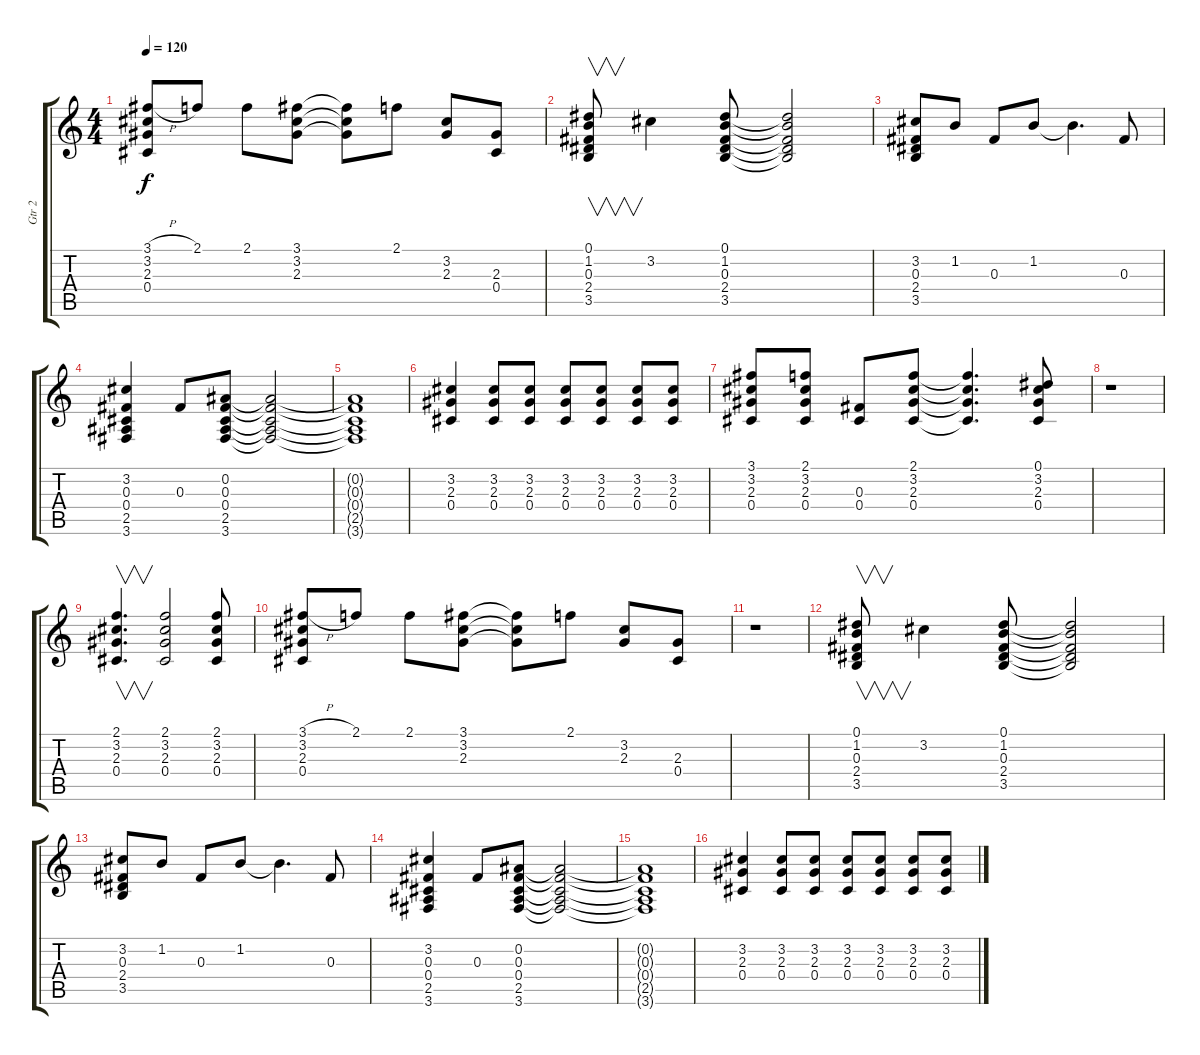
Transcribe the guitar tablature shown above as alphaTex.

\track ("Gtr 2" "Gtr 2") {instrument acousticguitarsteel}
\staff {score tabs}
\tuning (Eb4 Bb3 Gb3 Db3 Ab2 Eb2) {hide}
\ts (4 4)
\tempo 120
\clef g2
\ks c
(3.1{h} 3.2 2.3 0.4).8{dy f} 2.1.8 2.1.8 (3.1 3.2 2.3).8 (3.1{t} 3.2{t} 2.3{t}).8 2.1.8 (3.2 2.3).8 (2.3 0.4).8 |
(0.1 1.2 0.3 2.4 3.5).8{v} 3.2.4 (0.1 1.2 0.3 2.4 3.5).8 (0.1{t} 1.2{t} 0.3{t} 2.4{t} 3.5{t}).2 |
(3.2 0.3 2.4 3.5).8 1.2.8 0.3.8 1.2.8 1.2{t}.4{d} 0.3.8 |
(3.2 0.3 0.4 2.5 3.6).4 0.3.8 (0.2 0.3 0.4 2.5 3.6).8 (0.2{t} 0.3{t} 0.4{t} 2.5{t} 3.6{t}).2 |
(0.2{t} 0.3{t} 0.4{t} 2.5{t} 3.6{t}).1 |
(3.2 2.3 0.4).4 (3.2 2.3 0.4).8 (3.2 2.3 0.4).8 (3.2 2.3 0.4).8 (3.2 2.3 0.4).8 (3.2 2.3 0.4).8 (3.2 2.3 0.4).8 |
(3.1 3.2 2.3 0.4).8 (2.1 3.2 2.3 0.4).8 (0.3 0.4).8 (2.1 3.2 2.3 0.4).8 (2.1{t} 3.2{t} 2.3{t} 0.4{t}).4{d} (0.1 3.2 2.3 0.4).8 |
r.1 |
(2.1 3.2 2.3 0.4).4{v d} (2.1 3.2 2.3 0.4).2 (2.1 3.2 2.3 0.4).8 |
(3.1{h} 3.2 2.3 0.4).8 2.1.8 2.1.8 (3.1 3.2 2.3).8 (3.1{t} 3.2{t} 2.3{t}).8 2.1.8 (3.2 2.3).8 (2.3 0.4).8 |
r.1 |
(0.1 1.2 0.3 2.4 3.5).8{v} 3.2.4 (0.1 1.2 0.3 2.4 3.5).8 (0.1{t} 1.2{t} 0.3{t} 2.4{t} 3.5{t}).2 |
(3.2 0.3 2.4 3.5).8 1.2.8 0.3.8 1.2.8 1.2{t}.4{d} 0.3.8 |
(3.2 0.3 0.4 2.5 3.6).4 0.3.8 (0.2 0.3 0.4 2.5 3.6).8 (0.2{t} 0.3{t} 0.4{t} 2.5{t} 3.6{t}).2 |
(0.2{t} 0.3{t} 0.4{t} 2.5{t} 3.6{t}).1 |
(3.2 2.3 0.4).4 (3.2 2.3 0.4).8 (3.2 2.3 0.4).8 (3.2 2.3 0.4).8 (3.2 2.3 0.4).8 (3.2 2.3 0.4).8 (3.2 2.3 0.4).8
